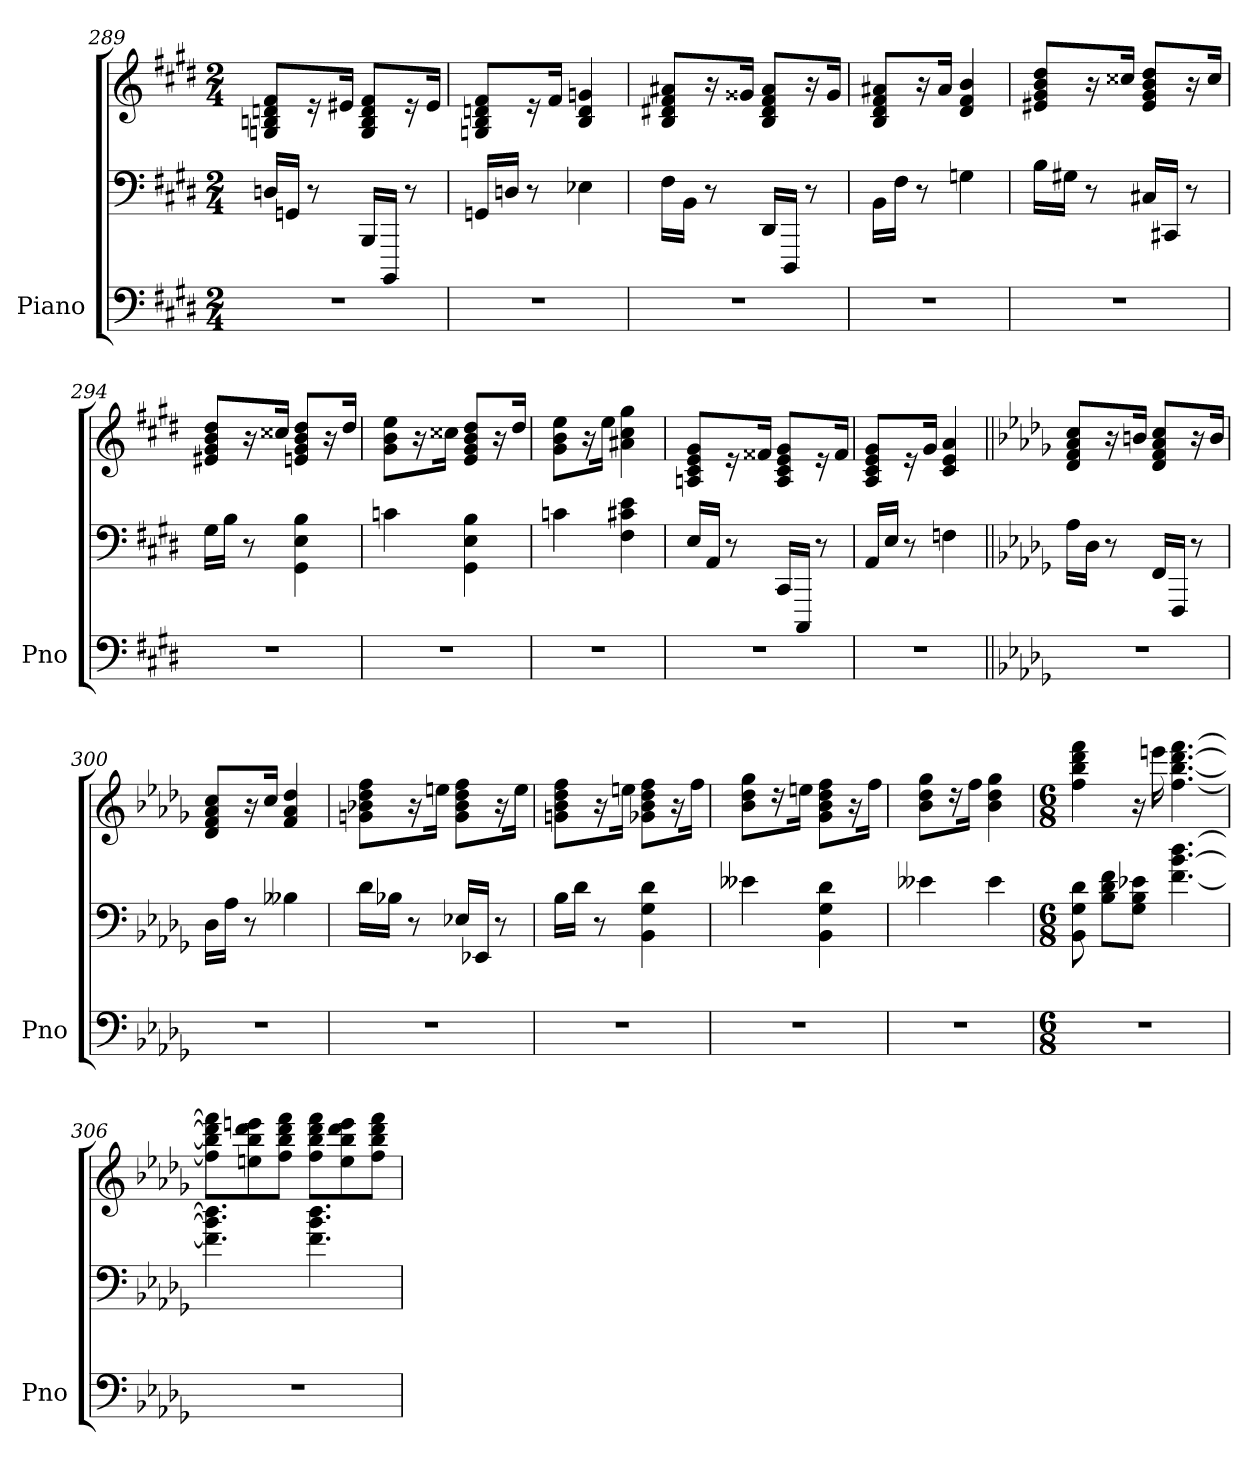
**kern	**kern	**kern
*part1	*part1	*part1
*staff3	*staff2	*staff1
*I"Piano	*	*
*I'Pno	*	*
*clefF4	*clefF4	*clefG2
*k[f#c#g#d#]	*k[f#c#g#d#]	*k[f#c#g#d#]
*M2/4	*M2/4	*M2/4
=289	=289	=289
2r	16DnLL	8Gn 8Bn 8dn 8f#L
.	16GGnJJ	.
.	8r	16r
.	.	16e#XJk
.	16BBBLL	8G 8B 8d 8f#L
.	16BBBBJJ	.
.	8r	16r
.	.	16e#Jk
=290	=290	=290
2r	16GGnLL	8Gn 8B 8dn 8f#L
.	16DnJJ	.
.	8r	16r
.	.	16f#Jk
.	4E-X	4B 4d 4gn
=291	=291	=291
2r	16F#LL	8B 8d#X 8f# 8a#XL
.	16BBJJ	.
.	8r	16r
.	.	16g##XJk
.	16DD#LL	8B 8d# 8f# 8a#L
.	16DDD#JJ	.
.	8r	16r
.	.	16g##Jk
=292	=292	=292
2r	16BBLL	8B 8d# 8f# 8a#XL
.	16F#JJ	.
.	8r	16r
.	.	16a#Jk
.	4Gn	4d# 4f# 4b
=293	=293	=293
2r	16BLL	8e#X 8g# 8b 8dd#L
.	16G#XJJ	.
.	8r	16r
.	.	16cc##XJk
.	16C#XLL	8e# 8g# 8b 8dd#L
.	16CC#XJJ	.
.	8r	16r
.	.	16cc##Jk
=294	=294	=294
2r	16G#LL	8e#X 8g# 8b 8dd#L
.	16BJJ	.
.	8r	16r
.	.	16cc##XJk
.	4GG# 4E 4B	8en 8g# 8b 8dd#L
.	.	16r
.	.	16dd#Jk
=295	=295	=295
2r	4cn	8g# 8b 8eeL
.	.	16r
.	.	16cc##XJk
.	4GG# 4E 4B	8e 8g# 8b 8dd#L
.	.	16r
.	.	16dd#Jk
=296	=296	=296
2r	4cn	8g# 8b 8eeL
.	.	16r
.	.	16eeJk
.	4F# 4c#X 4e	4a#X 4cc# 4gg#
=297	=297	=297
2r	16ELL	8An 8c# 8e 8g#L
.	16AAJJ	.
.	8r	16r
.	.	16f##XJk
.	16CC#LL	8A 8c# 8e 8g#L
.	16CCC#JJ	.
.	8r	16r
.	.	16f##Jk
=298	=298	=298
2r	16AALL	8A 8c# 8e 8g#L
.	16EJJ	.
.	8r	16r
.	.	16g#Jk
.	4Fn	4c# 4e 4a
=299||	=299||	=299||
*k[b-e-a-d-g-]	*k[b-e-a-d-g-]	*k[b-e-a-d-g-]
2r	16A-LL	8d- 8f 8a- 8ccL
.	16D-JJ	.
.	8r	16r
.	.	16bnJk
.	16FFLL	8d- 8f 8a- 8ccL
.	16FFFJJ	.
.	8r	16r
.	.	16bJk
=300	=300	=300
2r	16D-LL	8d- 8f 8a- 8ccL
.	16A-JJ	.
.	8r	16r
.	.	16ccJk
.	4B--X	4f 4a- 4dd-
=301	=301	=301
2r	16d-LL	8gn 8b-X 8dd- 8ffL
.	16B-XJJ	.
.	8r	16r
.	.	16eenJk
.	16E-XLL	8g 8b- 8dd- 8ffL
.	16EE-XJJ	.
.	8r	16r
.	.	16eeJk
=302	=302	=302
2r	16B-LL	8gn 8b- 8dd- 8ffL
.	16d-JJ	.
.	8r	16r
.	.	16eenJk
.	4BB- 4G- 4d-	8g-X 8b- 8dd- 8ffL
.	.	16r
.	.	16ffJk
=303	=303	=303
2r	4e--X	8b- 8dd- 8gg-L
.	.	16r
.	.	16eenJk
.	4BB- 4G- 4d-	8g- 8b- 8dd- 8ffL
.	.	16r
.	.	16ffJk
=304	=304	=304
2r	4e--X	8b- 8dd- 8gg-L
.	.	16r
.	.	16ffJk
.	4e--	4b- 4dd- 4gg-
=305	=305	=305
*M6/8	*M6/8	*M6/8
2.r	8BB- 8G- 8d-	4ff 4bb- 4ddd- 4fff
.	8B- 8d- 8fL	.
.	8G- 8B- 8e-XJ	16r
.	.	16eeen
.	[4.f [4.b- [4.dd-	[4.ff [4.bb- [4.ddd- [4.fff
=306	=306	=306
2.r	4.f] 4.b-] 4.dd-]	8ff] 8bb-] 8ddd-] 8fff]L
.	.	8een 8bb- 8ddd- 8eeen
.	.	8ff 8bb- 8ddd- 8fffJ
.	4.f 4.b- 4.dd-	8ff 8bb- 8ddd- 8fffL
.	.	8ee 8bb- 8ddd- 8eee
.	.	8ff 8bb- 8ddd- 8fffJ
=	=	=
*-	*-	*-
